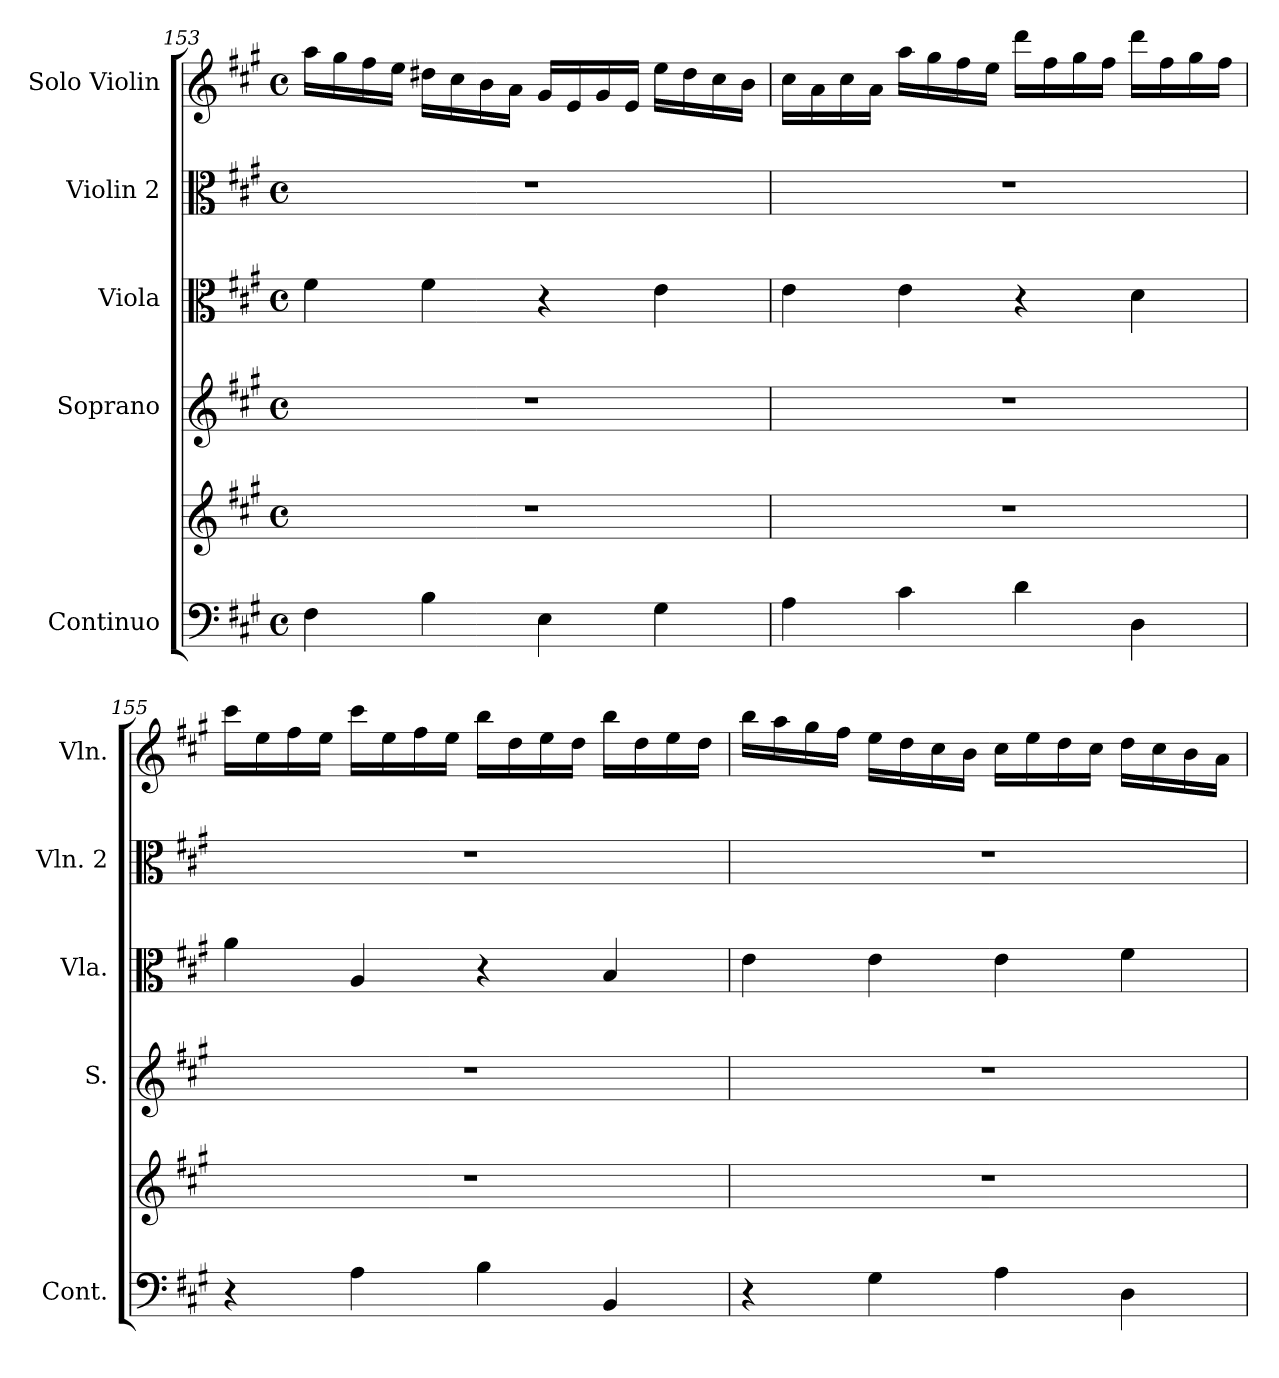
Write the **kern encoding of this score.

**kern	**kern	**kern	**kern	**kern	**kern
*part5	*part5	*part4	*part3	*part2	*part1
*staff6	*staff5	*staff4	*staff3	*staff2	*staff1
*I"Continuo	*	*I"Soprano	*I"Viola	*I"Violin 2	*I"Solo Violin
*I'Cont.	*	*I'S.	*I'Vla.	*I'Vln. 2	*I'Vln.
*clefF4	*clefG2	*clefG2	*clefC3	*clefC3	*clefG2
*k[f#c#g#]	*k[f#c#g#]	*k[f#c#g#]	*k[f#c#g#]	*k[f#c#g#]	*k[f#c#g#]
*A:	*A:	*A:	*A:	*A:	*A:
*M4/4	*M4/4	*M4/4	*M4/4	*M4/4	*M4/4
*met(c)	*met(c)	*met(c)	*met(c)	*met(c)	*met(c)
=153	=153	=153	=153	=153	=153
4F#i\	1r	1r	4f#i\	1r	16aai\LL
.	.	.	.	.	16gg#i\
.	.	.	.	.	16ff#i\
.	.	.	.	.	16eei\JJ
4Bi\	.	.	4f#i\	.	16dd#Xi\LL
.	.	.	.	.	16cc#i\
.	.	.	.	.	16bi\
.	.	.	.	.	16ai\JJ
4Ei\	.	.	4r	.	16g#i/LL
.	.	.	.	.	16ei/
.	.	.	.	.	16g#i/
.	.	.	.	.	16ei/JJ
4G#i\	.	.	4ei\	.	16eei\LL
.	.	.	.	.	16dd#i\
.	.	.	.	.	16cc#i\
.	.	.	.	.	16bi\JJ
!!LO:LB:g=z
=154	=154	=154	=154	=154	=154
4Ai\	1r	1r	4ei\	1r	16cc#i\LL
.	.	.	.	.	16ai\
.	.	.	.	.	16cc#i\
.	.	.	.	.	16ai\JJ
4c#i\	.	.	4ei\	.	16aai\LL
.	.	.	.	.	16gg#i\
.	.	.	.	.	16ff#i\
.	.	.	.	.	16eei\JJ
4di\	.	.	4r	.	16dddi\LL
.	.	.	.	.	16ff#i\
.	.	.	.	.	16gg#i\
.	.	.	.	.	16ff#i\JJ
4Di\	.	.	4di\	.	16dddi\LL
.	.	.	.	.	16ff#i\
.	.	.	.	.	16gg#i\
.	.	.	.	.	16ff#i\JJ
=155	=155	=155	=155	=155	=155
4r	1r	1r	4ai\	1r	16ccc#i\LL
.	.	.	.	.	16eei\
.	.	.	.	.	16ff#i\
.	.	.	.	.	16eei\JJ
4Ai\	.	.	4Ai/	.	16ccc#i\LL
.	.	.	.	.	16eei\
.	.	.	.	.	16ff#i\
.	.	.	.	.	16eei\JJ
4Bi\	.	.	4r	.	16bbi\LL
.	.	.	.	.	16ddi\
.	.	.	.	.	16eei\
.	.	.	.	.	16ddi\JJ
4BBi/	.	.	4Bi/	.	16bbi\LL
.	.	.	.	.	16ddi\
.	.	.	.	.	16eei\
.	.	.	.	.	16ddi\JJ
!!LO:LB:g=z
=156	=156	=156	=156	=156	=156
4r	1r	1r	4ei\	1r	16bbi\LL
.	.	.	.	.	16aai\
.	.	.	.	.	16gg#i\
.	.	.	.	.	16ff#i\JJ
4G#i\	.	.	4ei\	.	16eei\LL
.	.	.	.	.	16ddi\
.	.	.	.	.	16cc#i\
.	.	.	.	.	16bi\JJ
4Ai\	.	.	4ei\	.	16cc#i\LL
.	.	.	.	.	16eei\
.	.	.	.	.	16ddi\
.	.	.	.	.	16cc#i\JJ
4Di\	.	.	4f#i\	.	16ddi\LL
.	.	.	.	.	16cc#i\
.	.	.	.	.	16bi\
.	.	.	.	.	16ai\JJ
=	=	=	=	=	=
*-	*-	*-	*-	*-	*-
